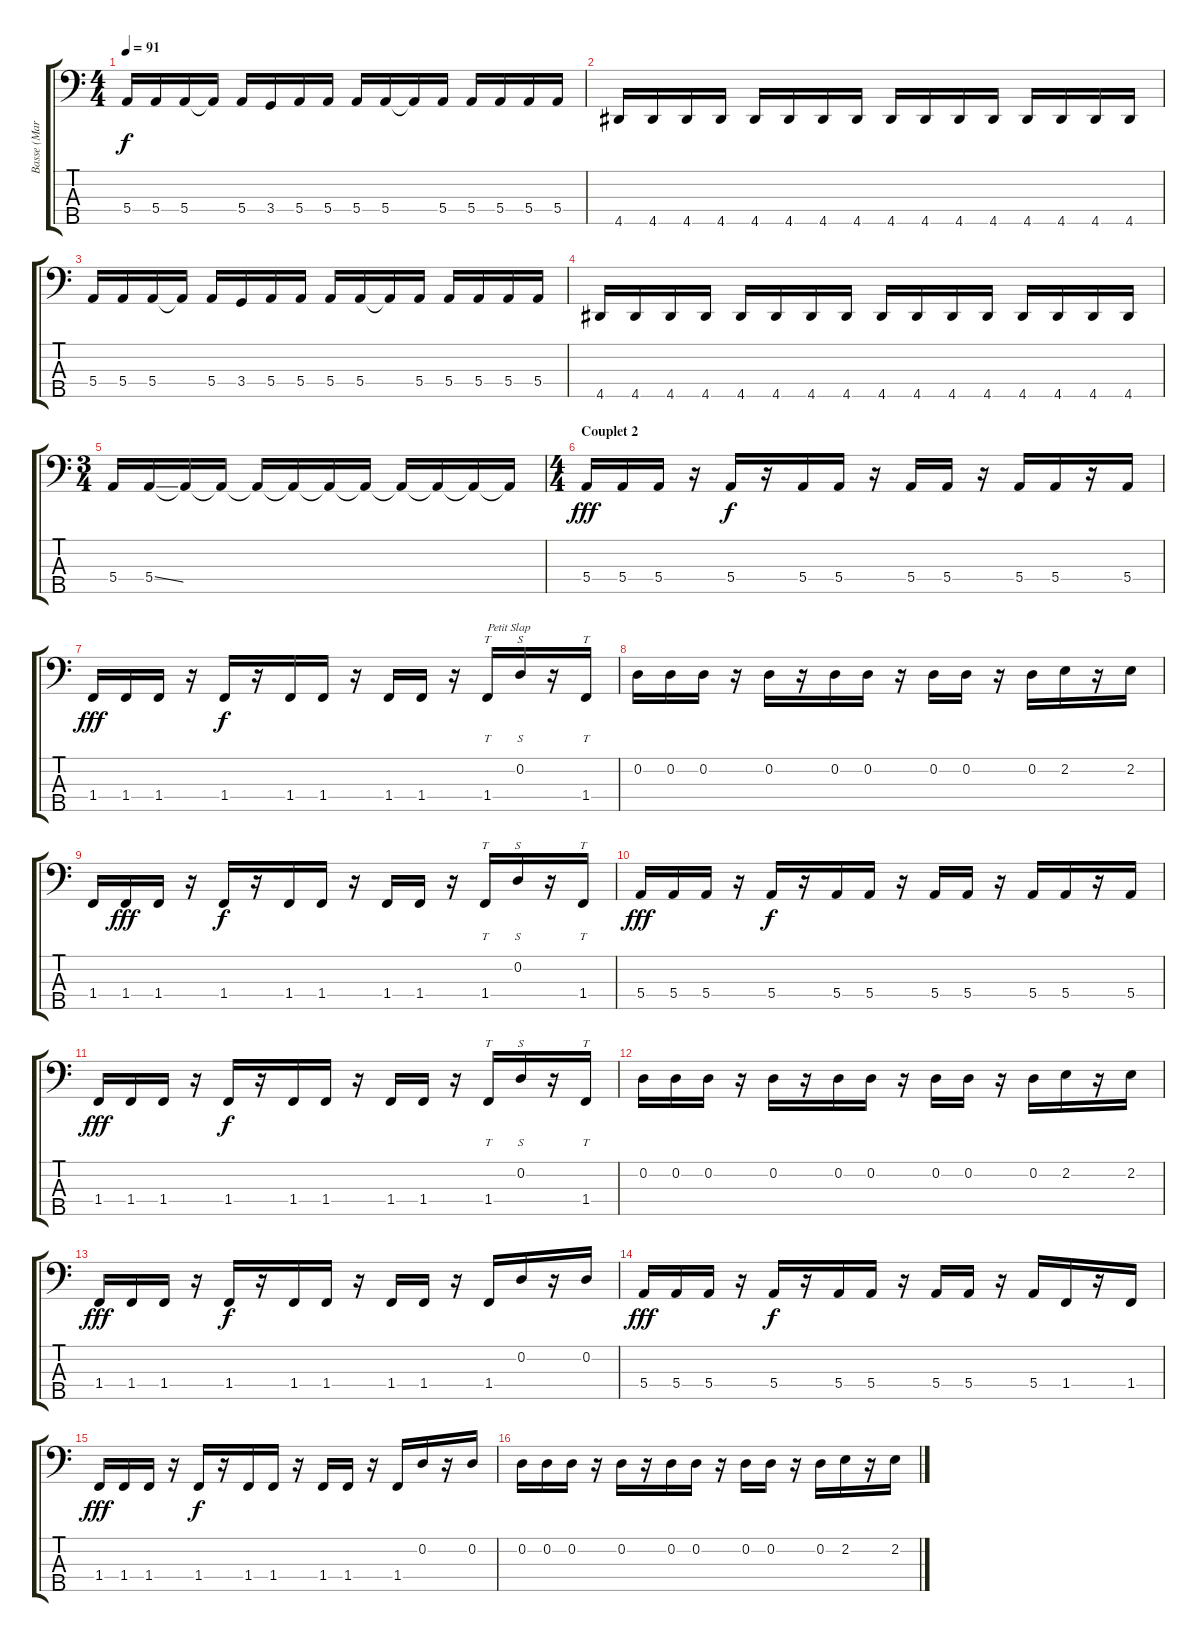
\track ("Basse (Marq)" "Basse (Mar") {instrument distortionguitar}
\staff {score tabs}
\tuning (G2 D2 A1 E1 B0) {hide}
\ts (4 4)
\tempo 91
\clef f4
\ks c
5.4.16{dy f instrument distortionguitar} 5.4.16 5.4.16 5.4{t}.16 5.4.16 3.4.16 5.4.16 5.4.16 5.4.16 5.4.16 5.4{t}.16 5.4.16 5.4.16 5.4.16 5.4.16 5.4.16 |
4.5.16 4.5.16 4.5.16 4.5.16 4.5.16 4.5.16 4.5.16 4.5.16 4.5.16 4.5.16 4.5.16 4.5.16 4.5.16 4.5.16 4.5.16 4.5.16 |
5.4.16 5.4.16 5.4.16 5.4{t}.16 5.4.16 3.4.16 5.4.16 5.4.16 5.4.16 5.4.16 5.4{t}.16 5.4.16 5.4.16 5.4.16 5.4.16 5.4.16 |
4.5.16 4.5.16 4.5.16 4.5.16 4.5.16 4.5.16 4.5.16 4.5.16 4.5.16 4.5.16 4.5.16 4.5.16 4.5.16 4.5.16 4.5.16 4.5.16 |
\ts (3 4)
5.4.16{instrument electricbassfinger} 5.4{ss}.16 5.4{t}.16 5.4{t}.16 5.4{t}.16 5.4{t}.16 5.4{t}.16 5.4{t}.16 5.4{t}.16 5.4{t}.16 5.4{t}.16 5.4{t}.16 |
\ts (4 4)
\section ("" "Couplet 2")
5.4.16{dy fff instrument electricbassfinger} 5.4.16 5.4.16 r.16 5.4.16{dy f} r.16 5.4.16 5.4.16 r.16 5.4.16 5.4.16 r.16 5.4.16 5.4.16 r.16 5.4.16 |
1.4.16{dy fff instrument electricbassfinger} 1.4.16 1.4.16 r.16 1.4.16{dy f} r.16 1.4.16 1.4.16 r.16 1.4.16 1.4.16 r.16 1.4.16{tt txt "Petit Slap"} 0.2.16{s} r.16 1.4.16{tt} |
0.2.16{instrument electricbassfinger} 0.2.16 0.2.16 r.16 0.2.16 r.16 0.2.16 0.2.16 r.16 0.2.16 0.2.16 r.16 0.2.16 2.2.16 r.16 2.2.16 |
1.4.16{instrument electricbassfinger} 1.4.16{dy fff} 1.4.16 r.16 1.4.16{dy f} r.16 1.4.16 1.4.16 r.16 1.4.16 1.4.16 r.16 1.4.16{tt} 0.2.16{s} r.16 1.4.16{tt} |
5.4.16{dy fff instrument electricbassfinger} 5.4.16 5.4.16 r.16 5.4.16{dy f} r.16 5.4.16 5.4.16 r.16 5.4.16 5.4.16 r.16 5.4.16 5.4.16 r.16 5.4.16 |
1.4.16{dy fff instrument electricbassfinger} 1.4.16 1.4.16 r.16 1.4.16{dy f} r.16 1.4.16 1.4.16 r.16 1.4.16 1.4.16 r.16 1.4.16{tt} 0.2.16{s} r.16 1.4.16{tt} |
0.2.16{instrument electricbassfinger} 0.2.16 0.2.16 r.16 0.2.16 r.16 0.2.16 0.2.16 r.16 0.2.16 0.2.16 r.16 0.2.16 2.2.16 r.16 2.2.16 |
1.4.16{dy fff instrument electricbassfinger} 1.4.16 1.4.16 r.16 1.4.16{dy f} r.16 1.4.16 1.4.16 r.16 1.4.16 1.4.16 r.16 1.4.16 0.2.16 r.16 0.2.16 |
5.4.16{dy fff instrument electricbassfinger} 5.4.16 5.4.16 r.16 5.4.16{dy f} r.16 5.4.16 5.4.16 r.16 5.4.16 5.4.16 r.16 5.4.16 1.4.16 r.16 1.4.16 |
1.4.16{dy fff instrument electricbassfinger} 1.4.16 1.4.16 r.16 1.4.16{dy f} r.16 1.4.16 1.4.16 r.16 1.4.16 1.4.16 r.16 1.4.16 0.2.16 r.16 0.2.16 |
0.2.16{instrument electricbassfinger} 0.2.16 0.2.16 r.16 0.2.16 r.16 0.2.16 0.2.16 r.16 0.2.16 0.2.16 r.16 0.2.16 2.2.16 r.16 2.2.16
